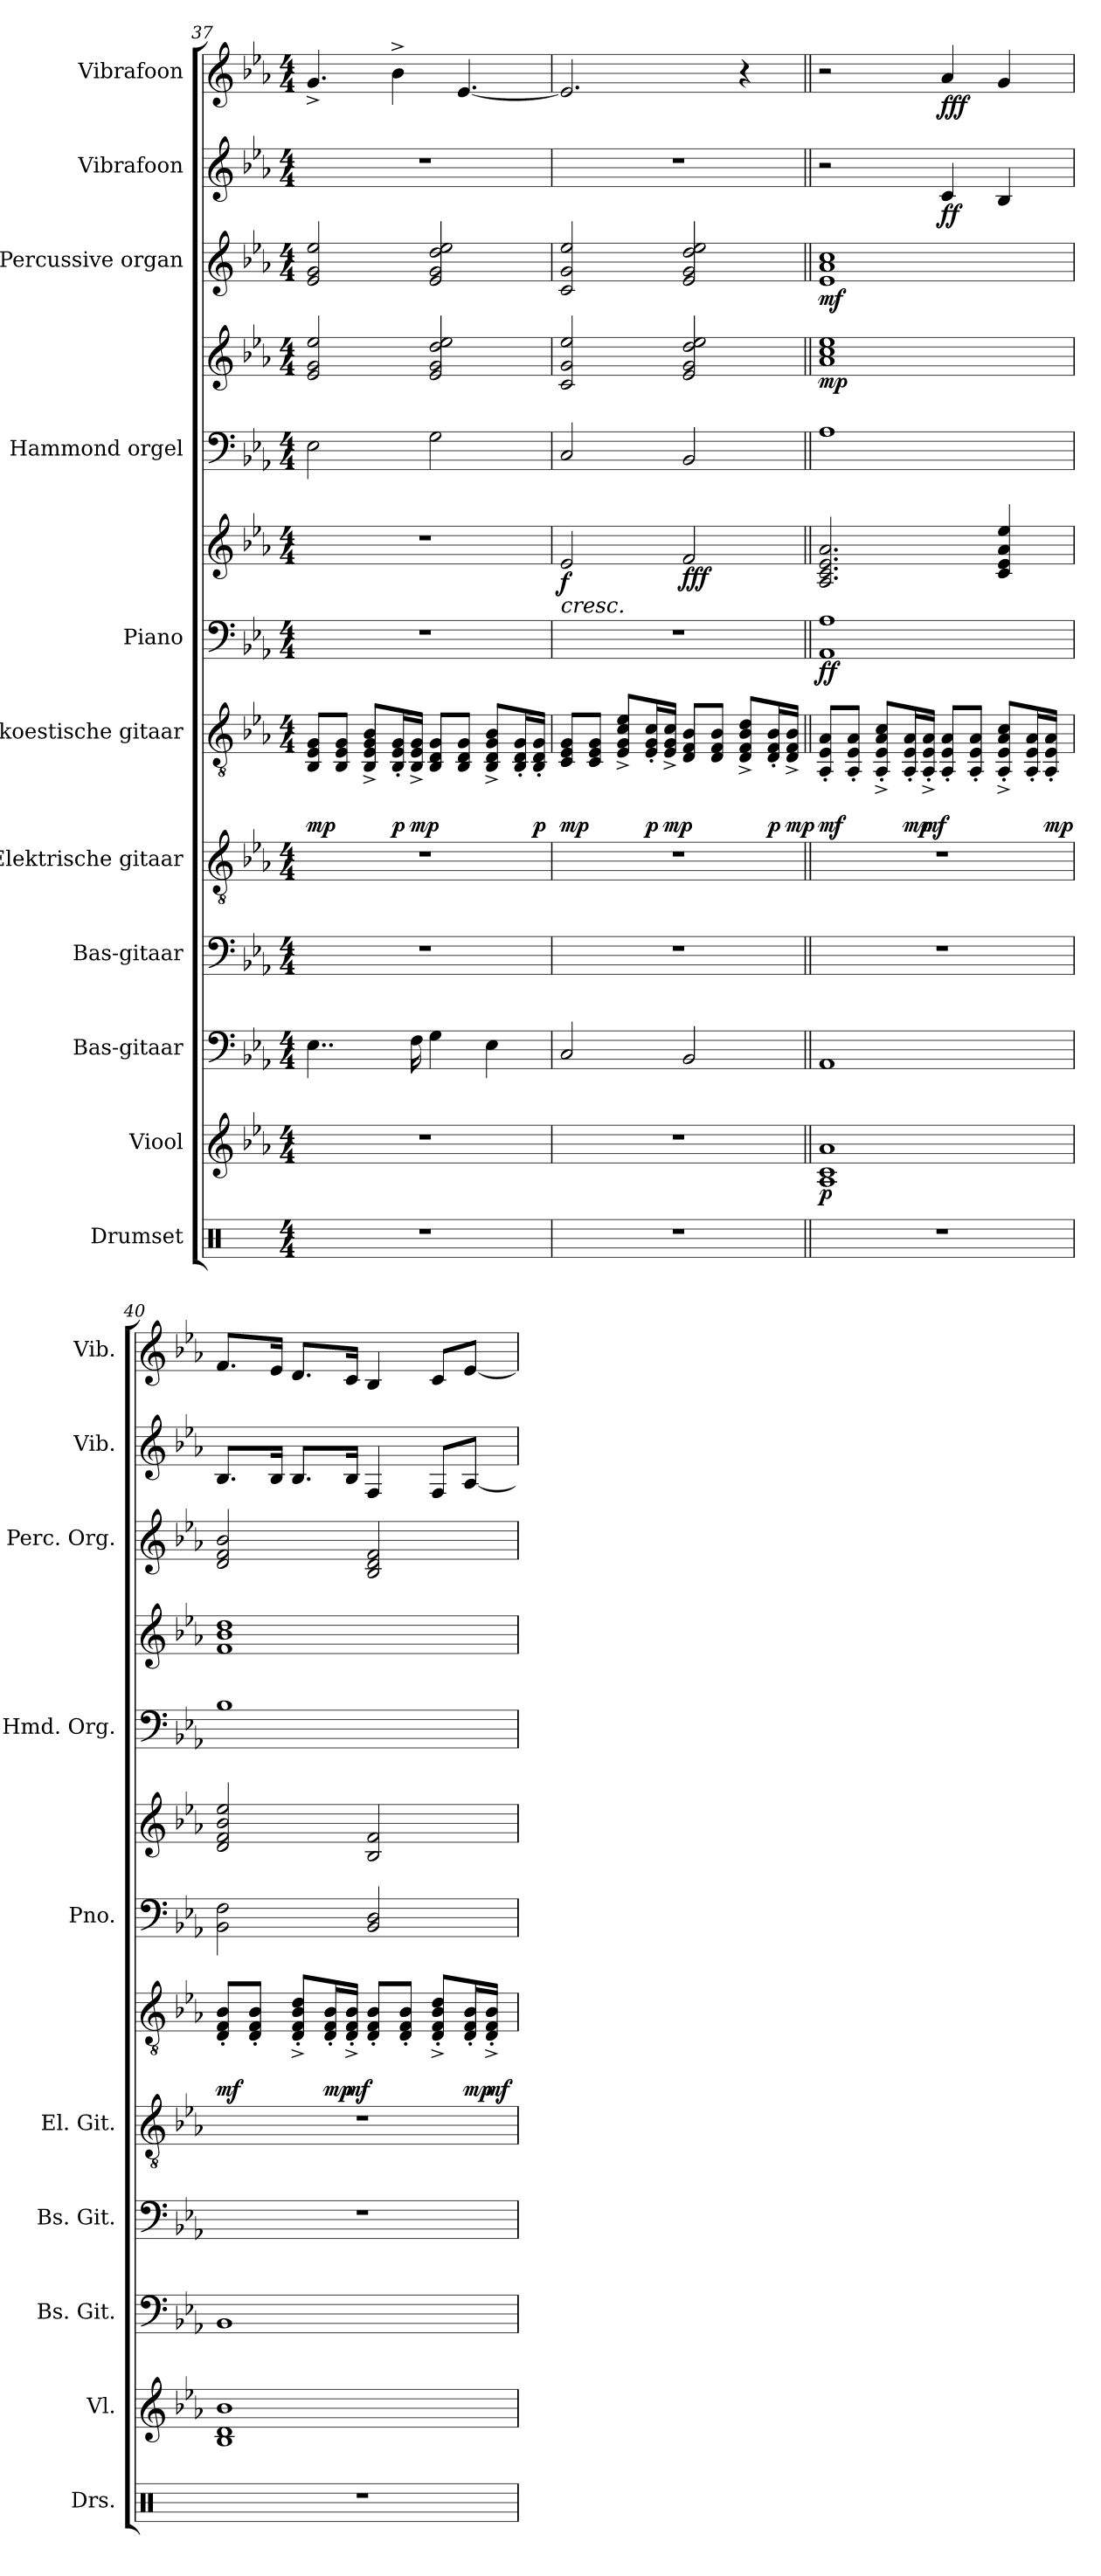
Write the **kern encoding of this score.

**kern	**kern	**dynam	**kern	**kern	**kern	**kern	**dynam	**kern	**kern	**dynam	**kern	**kern	**dynam	**kern	**dynam	**kern	**dynam	**kern	**dynam
*part11	*part10	*part10	*part9	*part8	*part7	*part6	*part6	*part5	*part5	*part5	*part4	*part4	*part4	*part3	*part3	*part2	*part2	*part1	*part1
*staff13	*staff12	*staff12	*staff11	*staff10	*staff9	*staff8	*staff8	*staff7	*staff6	*staff6/7	*staff5	*staff4	*staff4/5	*staff3	*staff3	*staff2	*staff2	*staff1	*staff1
*I"Drumset	*I"Viool	*	*I"Bas-gitaar	*I"Bas-gitaar	*I"Elektrische gitaar	*I"Akoestische gitaar	*	*I"Piano	*	*	*I"Hammond orgel	*	*	*I"Percussive organ	*	*I"Vibrafoon	*	*I"Vibrafoon	*
*I'Drs.	*I'Vl.	*	*I'Bs. Git.	*I'Bs. Git.	*I'El. Git.	*	*	*I'Pno.	*	*	*I'Hmd. Org.	*	*	*I'Perc. Org.	*	*I'Vib.	*	*I'Vib.	*
!!LO:PB:g=z
*clefX	*clefG2	*	*clefF4	*clefF4	*clefGv2	*clefGv2	*	*clefF4	*clefG2	*	*clefF4	*clefG2	*	*clefG2	*	*clefG2	*	*clefG2	*
*	*	*	*ITrd7c12	*ITrd7c12	*	*	*	*	*	*	*	*	*	*	*	*	*	*	*
*k[]	*k[b-e-a-]	*	*k[b-e-a-]	*k[b-e-a-]	*k[b-e-a-]	*k[b-e-a-]	*	*k[b-e-a-]	*k[b-e-a-]	*	*k[b-e-a-]	*k[b-e-a-]	*	*k[b-e-a-]	*	*k[b-e-a-]	*	*k[b-e-a-]	*
*M4/4	*M4/4	*	*M4/4	*M4/4	*M4/4	*M4/4	*	*M4/4	*M4/4	*	*M4/4	*M4/4	*	*M4/4	*	*M4/4	*	*M4/4	*
=37	=37	=37	=37	=37	=37	=37	=37	=37	=37	=37	=37	=37	=37	=37	=37	=37	=37	=37	=37
!	!	!	!	!	!	!	!LO:DY:b	!	!	!	!	!	!	!	!	!	!	!	!
1r	1r	.	4..EE-\	1r	1r	8BB-/ 8E-/ 8G/L	mp	1r	1r	.	2E-\	2e-/ 2g/ 2ee-/	.	2e-/ 2g/ 2ee-/	.	1r	.	4.g^/	.
.	.	.	.	.	.	8BB-/ 8E-/ 8G/J	.	.	.	.	.	.	.	.	.	.	.	.	.
.	.	.	.	.	.	8BB-/^ 8E-/^ 8G/^ 8B-/^L	.	.	.	.	.	.	.	.	.	.	.	.	.
!	!	!	!	!	!	!	!LO:DY:b	!	!	!	!	!	!	!	!	!	!	!	!
.	.	.	.	.	.	16BB-/' 16E-/' 16G/'L	p	.	.	.	.	.	.	.	.	.	.	4b-^\	.
!	!	!	!	!	!	!	!LO:DY:b	!	!	!	!	!	!	!	!	!	!	!	!
.	.	.	16FF\	.	.	16BB-/^ 16E-/^ 16G/^JJ	mp	.	.	.	.	.	.	.	.	.	.	.	.
.	.	.	4GG\	.	.	8BB-/ 8D/ 8G/L	.	.	.	.	2G\	2e-/ 2g/ 2dd/ 2ee-/	.	2e-/ 2g/ 2dd/ 2ee-/	.	.	.	.	.
.	.	.	.	.	.	8BB-/ 8D/ 8G/J	.	.	.	.	.	.	.	.	.	.	.	[4.e-/	.
.	.	.	4EE-\	.	.	8BB-/^ 8D/^ 8G/^ 8B-/^L	.	.	.	.	.	.	.	.	.	.	.	.	.
.	.	.	.	.	.	16BB-/' 16D/' 16G/'L	.	.	.	.	.	.	.	.	.	.	.	.	.
!	!	!	!	!	!	!	!LO:DY:b	!	!	!	!	!	!	!	!	!	!	!	!
.	.	.	.	.	.	16BB-/' 16D/' 16G/'JJ	p	.	.	.	.	.	.	.	.	.	.	.	.
=38	=38	=38	=38	=38	=38	=38	=38	=38	=38	=38	=38	=38	=38	=38	=38	=38	=38	=38	=38
!	!	!	!	!	!	!	!LO:DY:b	!	!	!LO:HP:b	!	!	!	!	!	!	!	!	!
!	!	!	!	!	!	!	!	!	!	!LO:DY:n=1:b	!	!	!	!	!	!	!	!	!
1r	1r	.	2CC/	1r	1r	8C/ 8E-/ 8G/L	mp	1r	2e-/	< f	2C/	2c/ 2g/ 2ee-/	.	2c/ 2g/ 2ee-/	.	1r	.	2.e-/]	.
.	.	.	.	.	.	8C/ 8E-/ 8G/J	.	.	.	.	.	.	.	.	.	.	.	.	.
.	.	.	.	.	.	8E-/^ 8G/^ 8c/^ 8e-/^L	.	.	.	.	.	.	.	.	.	.	.	.	.
!	!	!	!	!	!	!	!LO:DY:b	!	!	!	!	!	!	!	!	!	!	!	!
.	.	.	.	.	.	16E-/' 16G/' 16c/'L	p	.	.	.	.	.	.	.	.	.	.	.	.
!	!	!	!	!	!	!	!LO:DY:b	!	!	!	!	!	!	!	!	!	!	!	!
.	.	.	.	.	.	16E-/^ 16G/^ 16c/^JJ	mp	.	.	.	.	.	.	.	.	.	.	.	.
!	!	!	!	!	!	!	!	!	!	!LO:DY:n=2:b	!	!	!	!	!	!	!	!	!
.	.	.	2BBB-/	.	.	8D/ 8F/ 8B-/L	.	.	2f/	fff	2BB-/	2e-/ 2g/ 2dd/ 2ee-/	.	2e-/ 2g/ 2dd/ 2ee-/	.	.	.	.	.
.	.	.	.	.	.	8D/ 8F/ 8B-/J	.	.	.	.	.	.	.	.	.	.	.	.	.
.	.	.	.	.	.	8D/^ 8F/^ 8B-/^ 8d/^L	.	.	.	.	.	.	.	.	.	.	.	4r	.
!	!	!	!	!	!	!	!LO:DY:b	!	!	!	!	!	!	!	!	!	!	!	!
.	.	.	.	.	.	16D/' 16F/' 16B-/'L	p	.	.	.	.	.	.	.	.	.	.	.	.
!	!	!	!	!	!	!	!LO:DY:b	!	!	!	!	!	!	!	!	!	!	!	!
.	.	.	.	.	.	16D/^ 16F/^ 16B-/^JJ	mp	.	.	.	.	.	.	.	.	.	.	.	.
.	.	.	.	.	.	.	.	.	.	[	.	.	.	.	.	.	.	.	.
=39||	=39||	=39||	=39||	=39||	=39||	=39||	=39||	=39||	=39||	=39||	=39||	=39||	=39||	=39||	=39||	=39||	=39||	=39||	=39||
!	!	!LO:DY:b	!	!	!	!	!LO:DY:b	!	!	!LO:DY:b=2	!	!	!	!	!	!	!	!	!
!	!	!	!	!	!	!	!	!	!	!LO:DY:n=1:b	!	!	!LO:DY:b	!	!LO:DY:b	!	!	!	!
1r	1A- 1c 1a-	p	1AAA-	1r	1r	8AA-/' 8E-/' 8A-/'L	mf	1AA- 1A-	2.A-/ 2.c/ 2.e-/ 2.a-/	f f	1A-	1a- 1cc 1ee-	mp	1e- 1a- 1cc	mf	2r	.	2r	.
.	.	.	.	.	.	8AA-/' 8E-/' 8A-/'J	.	.	.	.	.	.	.	.	.	.	.	.	.
.	.	.	.	.	.	8AA-/^' 8E-/^' 8A-/^' 8c/^'L	.	.	.	.	.	.	.	.	.	.	.	.	.
!	!	!	!	!	!	!	!LO:DY:b	!	!	!	!	!	!	!	!	!	!	!	!
.	.	.	.	.	.	16AA-/' 16E-/' 16A-/'L	mp	.	.	.	.	.	.	.	.	.	.	.	.
!	!	!	!	!	!	!	!LO:DY:b	!	!	!	!	!	!	!	!	!	!	!	!
.	.	.	.	.	.	16AA-/^' 16E-/^' 16A-/^'JJ	mf	.	.	.	.	.	.	.	.	.	.	.	.
!	!	!	!	!	!	!	!	!	!	!	!	!	!	!	!	!	!LO:DY:b	!	!LO:DY:b
.	.	.	.	.	.	8AA-/' 8E-/' 8A-/'L	.	.	.	.	.	.	.	.	.	4c/	ff	4a-/	fff
.	.	.	.	.	.	8AA-/' 8E-/' 8A-/'J	.	.	.	.	.	.	.	.	.	.	.	.	.
.	.	.	.	.	.	8AA-/^' 8E-/^' 8A-/^' 8c/^'L	.	.	4c/ 4e-/ 4a-/ 4ee-/	.	.	.	.	.	.	4B-/	.	4g/	.
.	.	.	.	.	.	16AA-/' 16E-/' 16A-/'L	.	.	.	.	.	.	.	.	.	.	.	.	.
!	!	!	!	!	!	!	!LO:DY:b	!	!	!	!	!	!	!	!	!	!	!	!
.	.	.	.	.	.	16AA-/' 16E-/' 16A-/'JJ	mp	.	.	.	.	.	.	.	.	.	.	.	.
!!LO:PB:g=z
=40	=40	=40	=40	=40	=40	=40	=40	=40	=40	=40	=40	=40	=40	=40	=40	=40	=40	=40	=40
!	!	!	!	!	!	!	!LO:DY:b	!	!	!	!	!	!	!	!	!	!	!	!
1r	1B- 1d 1b-	.	1BBB-	1r	1r	8D/' 8F/' 8B-/'L	mf	2BB-\ 2F\	2d/ 2f/ 2b-/ 2ee-/	.	1B-	1f 1b- 1dd	.	2d/ 2f/ 2b-/	.	8.B-/L	.	8.f/L	.
.	.	.	.	.	.	8D/' 8F/' 8B-/'J	.	.	.	.	.	.	.	.	.	.	.	.	.
.	.	.	.	.	.	.	.	.	.	.	.	.	.	.	.	16B-/Jk	.	16e-/Jk	.
.	.	.	.	.	.	8D/^' 8F/^' 8B-/^' 8d/^'L	.	.	.	.	.	.	.	.	.	8.B-/L	.	8.d/L	.
!	!	!	!	!	!	!	!LO:DY:b	!	!	!	!	!	!	!	!	!	!	!	!
.	.	.	.	.	.	16D/' 16F/' 16B-/'L	mp	.	.	.	.	.	.	.	.	.	.	.	.
!	!	!	!	!	!	!	!LO:DY:b	!	!	!	!	!	!	!	!	!	!	!	!
.	.	.	.	.	.	16D/^' 16F/^' 16B-/^'JJ	mf	.	.	.	.	.	.	.	.	16B-/Jk	.	16c/Jk	.
.	.	.	.	.	.	8D/' 8F/' 8B-/'L	.	2BB-/ 2D/	2B-/ 2f/	.	.	.	.	2B-/ 2d/ 2f/	.	4F/	.	4B-/	.
.	.	.	.	.	.	8D/' 8F/' 8B-/'J	.	.	.	.	.	.	.	.	.	.	.	.	.
.	.	.	.	.	.	8D/^' 8F/^' 8B-/^' 8d/^'L	.	.	.	.	.	.	.	.	.	8F/L	.	8c/L	.
!	!	!	!	!	!	!	!LO:DY:b	!	!	!	!	!	!	!	!	!	!	!	!
.	.	.	.	.	.	16D/' 16F/' 16B-/'L	mp	.	.	.	.	.	.	.	.	[8A-/J	.	[8e-/J	.
!	!	!	!	!	!	!	!LO:DY:b	!	!	!	!	!	!	!	!	!	!	!	!
.	.	.	.	.	.	16D/^' 16F/^' 16B-/^'JJ	mf	.	.	.	.	.	.	.	.	.	.	.	.
=	=	=	=	=	=	=	=	=	=	=	=	=	=	=	=	=	=	=	=
*-	*-	*-	*-	*-	*-	*-	*-	*-	*-	*-	*-	*-	*-	*-	*-	*-	*-	*-	*-
